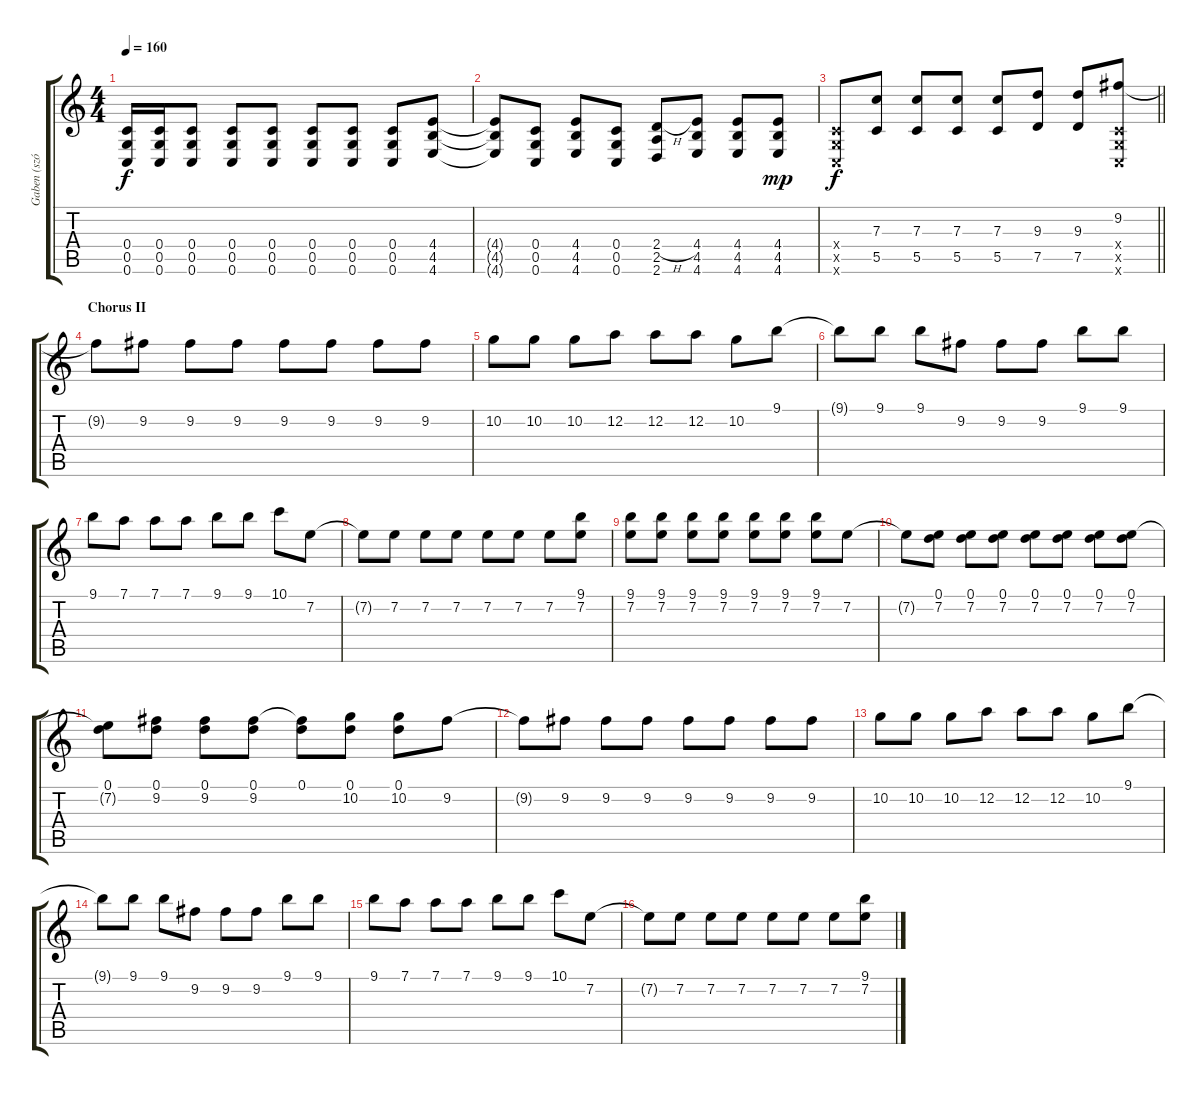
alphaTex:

\track ("Gaben (szólóg.)" "Gaben (szó") {instrument overdrivenguitar}
\staff {score tabs}
\tuning (D4 A3 F3 C3 G2 C2) {hide}
\ts (4 4)
\tempo 160
\clef g2
\ks c
(0.4 0.5 0.6).16{dy f} (0.4 0.5 0.6).16 (0.4 0.5 0.6).8 (0.4 0.5 0.6).8 (0.4 0.5 0.6).8 (0.4 0.5 0.6).8 (0.4 0.5 0.6).8 (0.4 0.5 0.6).8 (4.4 4.5 4.6).8 |
(4.4{t} 4.5{t} 4.6{t}).8 (0.4 0.5 0.6).8 (4.4 4.5 4.6).8 (0.4 0.5 0.6).8 (2.4{h} 2.5 2.6).8 (4.4 4.5 4.6).8 (4.4 4.5 4.6).8 (4.4 4.5 4.6).8{dy mp} |
\barLineRight lightlight
(0.4{x} 0.5{x} 0.6{x}).8{dy f} (7.3 5.5).8 (7.3 5.5).8 (7.3 5.5).8 (7.3 5.5).8 (9.3 7.5).8 (9.3 7.5).8 (9.2 0.4{x} 0.5{x} 0.6{x}).8 |
\section ("" "Chorus II")
9.2{t}.8 9.2.8 9.2.8 9.2.8 9.2.8 9.2.8 9.2.8 9.2.8 |
10.2.8 10.2.8 10.2.8 12.2.8 12.2.8 12.2.8 10.2.8 9.1.8 |
9.1{t}.8 9.1.8 9.1.8 9.2.8 9.2.8 9.2.8 9.1.8 9.1.8 |
9.1.8 7.1.8 7.1.8 7.1.8 9.1.8 9.1.8 10.1.8 7.2.8 |
7.2{t}.8 7.2.8 7.2.8 7.2.8 7.2.8 7.2.8 7.2.8 (9.1 7.2).8 |
(9.1 7.2).8 (9.1 7.2).8 (9.1 7.2).8 (9.1 7.2).8 (9.1 7.2).8 (9.1 7.2).8 (9.1 7.2).8 7.2.8 |
7.2{t}.8 (0.1 7.2).8 (0.1 7.2).8 (0.1 7.2).8 (0.1 7.2).8 (0.1 7.2).8 (0.1 7.2).8 (0.1 7.2).8 |
(0.1 7.2{t}).8 (0.1 9.2).8 (0.1 9.2).8 (0.1 9.2).8 (0.1 9.2{t}).8 (0.1 10.2).8 (0.1 10.2).8 9.2.8 |
9.2{t}.8 9.2.8 9.2.8 9.2.8 9.2.8 9.2.8 9.2.8 9.2.8 |
10.2.8 10.2.8 10.2.8 12.2.8 12.2.8 12.2.8 10.2.8 9.1.8 |
9.1{t}.8 9.1.8 9.1.8 9.2.8 9.2.8 9.2.8 9.1.8 9.1.8 |
9.1.8 7.1.8 7.1.8 7.1.8 9.1.8 9.1.8 10.1.8 7.2.8 |
7.2{t}.8 7.2.8 7.2.8 7.2.8 7.2.8 7.2.8 7.2.8 (9.1 7.2).8
